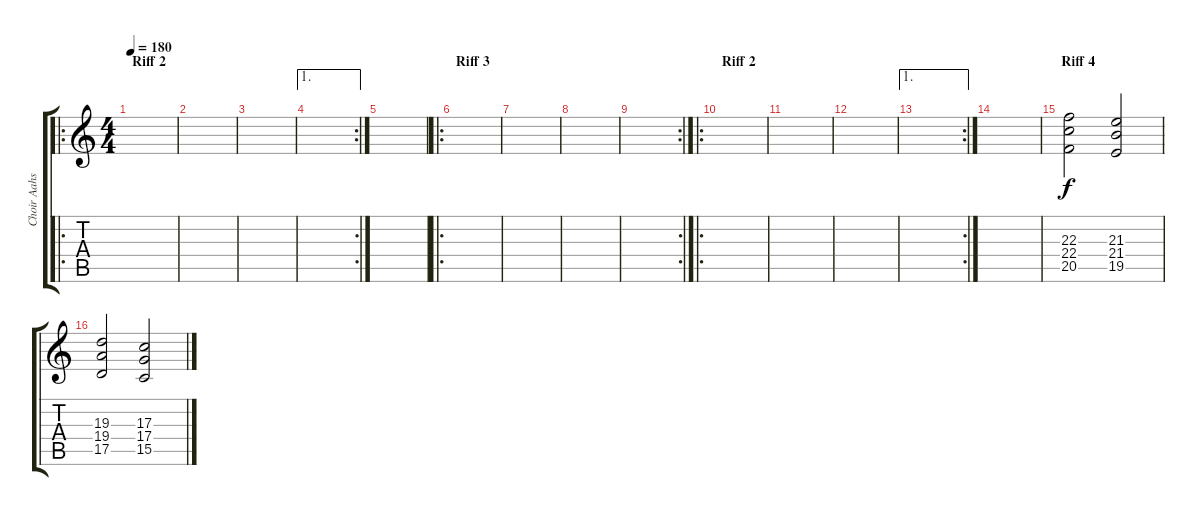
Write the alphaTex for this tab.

\track ("Choir Aahs" "Choir Aahs") {instrument choiraahs}
\staff {score tabs}
\tuning (E4 B3 G3 D3 A2 E2) {hide}
\ro
\ts (4 4)
\section ("" "Riff 2")
\tempo 180
\clef g2
\ks c
|
|
|
\ae 1
\rc 2
|
|
\ro
\section ("" "Riff 3")
|
|
|
\rc 2
|
\ro
\section ("" "Riff 2")
|
|
|
\ae 1
\rc 2
|
|
\section ("" "Riff 4")
(22.3 22.4 20.5).2{volume 12} (21.3 21.4 19.5).2{volume 12} |
(19.3 19.4 17.5).2{volume 12} (17.3 17.4 15.5).2{volume 12}
